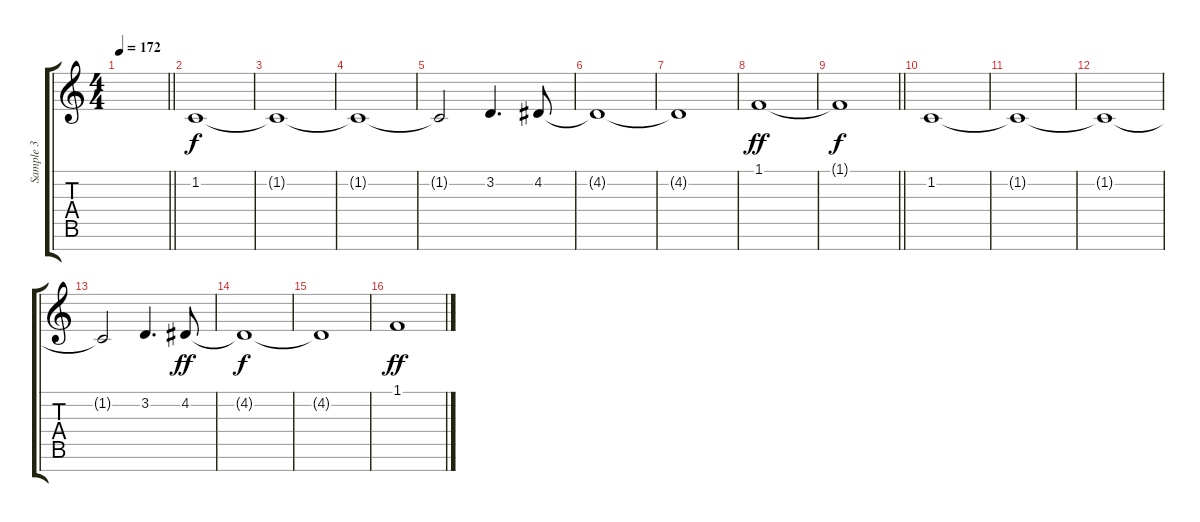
\track ("Sample 3" "Sample 3") {instrument stringensemble1}
\staff {score tabs}
\tuning (E4 B3 G3 D3 A2 E2 B1) {hide}
\ts (4 4)
\tempo 172
\clef g2
\barLineRight lightlight
\ks c
|
\section ("" " ")
1.2.1 |
1.2{t}.1{dy f} |
1.2{t}.1 |
1.2{t}.2 3.2.4{d} 4.2.8 |
4.2{t}.1 |
4.2{t}.1 |
1.1.1{dy ff} |
\barLineRight lightlight
1.1{t}.1{dy f} |
1.2.1 |
1.2{t}.1 |
1.2{t}.1 |
1.2{t}.2 3.2.4{d} 4.2.8{dy ff} |
4.2{t}.1{dy f} |
4.2{t}.1 |
1.1.1{dy ff}
